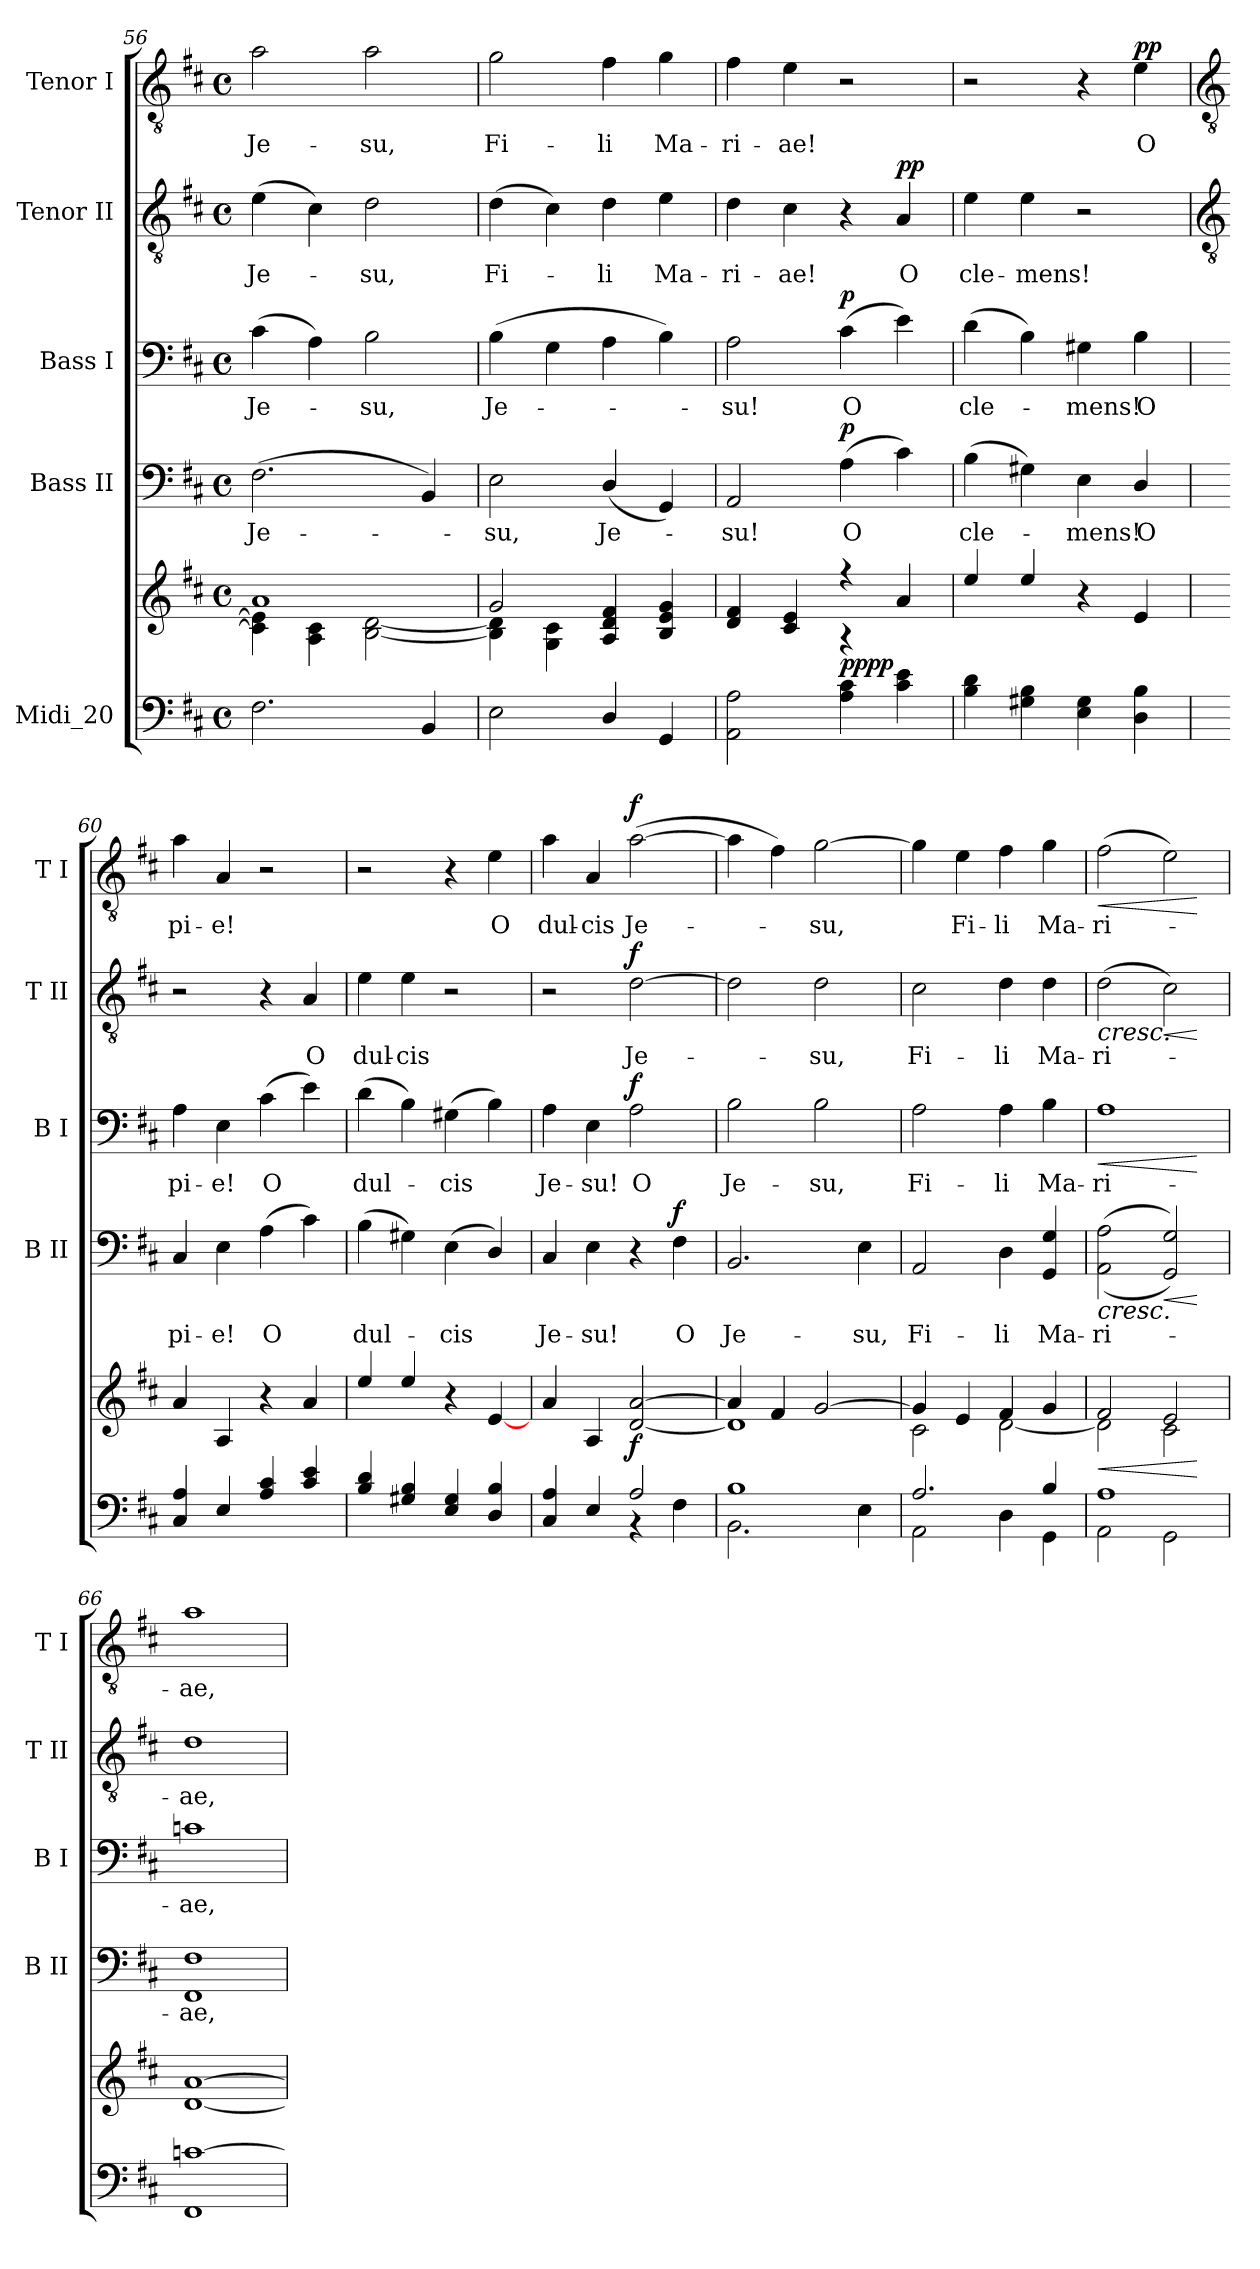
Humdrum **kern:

**kern	**kern	**dynam	**kern	**text	**dynam	**kern	**text	**dynam	**kern	**text	**dynam	**kern	**text	**dynam
*part5	*part5	*part5	*part4	*part4	*part4	*part3	*part3	*part3	*part2	*part2	*part2	*part1	*part1	*part1
*staff6	*staff5	*staff5/6	*staff4	*staff4	*staff4	*staff3	*staff3	*staff3	*staff2	*staff2	*staff2	*staff1	*staff1	*staff1
*I"Midi_20	*	*	*I"Bass II	*	*	*I"Bass I	*	*	*I"Tenor II	*	*	*I"Tenor I	*	*
*	*	*	*I'B II	*	*	*I'B I	*	*	*I'T II	*	*	*I'T I	*	*
*clefF4	*clefG2	*	*clefF4	*	*	*clefF4	*	*	*clefGv2	*	*	*clefGv2	*	*
*k[f#c#]	*k[f#c#]	*	*k[f#c#]	*	*	*k[f#c#]	*	*	*k[f#c#]	*	*	*k[f#c#]	*	*
*D:	*D:	*	*D:	*	*	*D:	*	*	*D:	*	*	*D:	*	*
*M4/4	*M4/4	*	*M4/4	*	*	*M4/4	*	*	*M4/4	*	*	*M4/4	*	*
*met(c)	*met(c)	*	*met(c)	*	*	*met(c)	*	*	*met(c)	*	*	*met(c)	*	*
=56	=56	=56	=56	=56	=56	=56	=56	=56	=56	=56	=56	=56	=56	=56
*	*^	*	*	*	*	*	*	*	*	*	*	*	*	*
!	!	!	!	!	!LO:LY:b	!	!	!LO:LY:b	!	!	!LO:LY:b	!	!	!LO:LY:b	!
2.F#	1a/	4c#\] 4e\]	.	(<2.F#	Je-	.	(>4c#	Je-	.	(>4e	Je-	.	2a	Je-	.
.	.	4A\ 4c#\	.	.	.	.	4A)	.	.	4c#)	.	.	.	.	.
!	!	!	!	!	!	!	!	!LO:LY:b	!	!	!LO:LY:b	!	!	!LO:LY:b	!
.	.	[2B\ [2d\	.	.	.	.	2B	su,	.	2d	su,	.	2a	-su,	.
4BB	.	.	.	4BB)	.	.	.	.	.	.	.	.	.	.	.
=57	=57	=57	=57	=57	=57	=57	=57	=57	=57	=57	=57	=57	=57	=57	=57
!	!	!	!	!	!LO:LY:b	!	!	!LO:LY:b	!	!	!LO:LY:b	!	!	!LO:LY:b	!
2E	2g/	4B\] 4d\]	.	2E	su,	.	(>4B	Je-	.	(>4d	Fi-	.	2g	Fi-	.
.	.	4G\ 4c#\	.	.	.	.	4G	.	.	4c#)	.	.	.	.	.
!	!	!	!	!	!LO:LY:b	!	!	!	!	!	!LO:LY:b	!	!	!LO:LY:b	!
4D/	4A/ 4d/ 4f#/	2ryy	.	(4D/	Je-	.	4A	.	.	4d	li	.	4f#	-li	.
!	!	!	!	!	!	!	!	!	!	!	!LO:LY:b	!	!	!LO:LY:b	!
4GG	4B/ 4e/ 4g/	.	.	4GG)	.	.	4B)	.	.	4e	Ma-	.	4g	Ma-	.
=58	=58	=58	=58	=58	=58	=58	=58	=58	=58	=58	=58	=58	=58	=58	=58
!	!	!	!	!	!LO:LY:b	!	!	!LO:LY:b	!	!	!LO:LY:b	!	!	!LO:LY:b	!
2AA 2A	4d/ 4f#/	2ryy	.	2AA	su!	.	2A	su!	.	4d	-ri-	.	4f#	-ri-	.
!	!	!	!	!	!	!	!	!	!	!	!LO:LY:b	!	!	!LO:LY:b	!
.	4c#/ 4e/	.	.	.	.	.	.	.	.	4c#	-ae!	.	4e	-ae!	.
!	!	!	!LO:DY:b	!	!LO:LY:b	!	!	!LO:LY:b	!	!	!	!	!	!	!
!	!	!	!LO:DY:n=1:b	!	!	!LO:DY:b	!	!	!LO:DY:b	!	!	!	!	!	!
4A 4c#	4r	4r	pp pp	(>4A	O	p	(>4c#	O	p	4r	.	.	2r	.	.
!	!	!	!	!	!	!	!	!	!	!	!LO:LY:b	!LO:DY:b	!	!	!
4c# 4e	4a/	4ryy	.	4c#)	.	.	4e)	.	.	4A	O	pp	.	.	.
=59	=59	=59	=59	=59	=59	=59	=59	=59	=59	=59	=59	=59	=59	=59	=59
!	!	!	!	!	!LO:LY:b	!	!	!LO:LY:b	!	!	!LO:LY:b	!	!	!	!
4B 4d	4ee/	2ryy	.	(>4B	cle-	.	(>4d	cle-	.	4e	cle-	.	2r	.	.
!	!	!	!	!	!	!	!	!	!	!	!LO:LY:b	!	!	!	!
4G#X 4B	4ee/	.	.	4G#X)	.	.	4B)	.	.	4e	-mens!	.	.	.	.
!	!	!	!	!	!LO:LY:b	!	!	!LO:LY:b	!	!	!	!	!	!	!
4E 4G#	4r	2ryy	.	4E	mens!	.	4G#X	mens!	.	2r	.	.	4r	.	.
!	!	!	!	!	!LO:LY:b	!	!	!LO:LY:b	!	!	!	!	!	!LO:LY:b	!LO:DY:b
4D 4B	4e/	.	.	4D/	O	.	4B	O	.	.	.	.	4e	O	pp
!!LO:LB:g=z
=60	=60	=60	=60	=60	=60	=60	=60	=60	=60	=60	=60	=60	=60	=60	=60
*	*	*	*	*	*	*	*	*	*	*clefGv2	*	*	*clefGv2	*	*
*^	*	*	*	*	*	*	*	*	*	*	*	*	*	*	*
!	!	!	!	!	!	!LO:LY:b	!	!	!LO:LY:b	!	!	!	!	!	!LO:LY:b	!
4C#/ 4A/	2ryy	4a/	2ryy	.	4C#	pi-	.	4A	pi-	.	2r	.	.	4a	pi-	.
!	!	!	!	!	!	!LO:LY:b	!	!	!LO:LY:b	!	!	!	!	!	!LO:LY:b	!
4E/	.	4A/	.	.	4E	-e!	.	4E	-e!	.	.	.	.	4A	-e!	.
!	!	!	!	!	!	!LO:LY:b	!	!	!LO:LY:b	!	!	!	!	!	!	!
4A/ 4c#/	2ryy	4r	2ryy	.	(>4A	O	.	(>4c#	O	.	4r	.	.	2r	.	.
!	!	!	!	!	!	!	!	!	!	!	!	!LO:LY:b	!	!	!	!
4c#/ 4e/	.	4a/	.	.	4c#)	.	.	4e)	.	.	4A	O	.	.	.	.
=61	=61	=61	=61	=61	=61	=61	=61	=61	=61	=61	=61	=61	=61	=61	=61	=61
!	!	!	!	!	!	!LO:LY:b	!	!	!LO:LY:b	!	!	!LO:LY:b	!	!	!	!
4B/ 4d/	2ryy	4ee/	2ryy	.	(>4B	dul-	.	(>4d	dul-	.	4e	dul-	.	2r	.	.
!	!	!	!	!	!	!	!	!	!	!	!	!LO:LY:b	!	!	!	!
4G#X/ 4B/	.	4ee/	.	.	4G#X)	.	.	4B)	.	.	4e	-cis	.	.	.	.
!	!	!	!	!	!	!LO:LY:b	!	!	!LO:LY:b	!	!	!	!	!	!	!
4E/ 4G#/	2ryy	4r	2ryy	.	(<4E	cis	.	(>4G#X	cis	.	2r	.	.	4r	.	.
!	!	!	!	!	!	!	!	!	!	!	!	!	!	!	!LO:LY:b	!
4D/ 4B/	.	[4e/	.	.	4D/)	.	.	4B)	.	.	.	.	.	4e	O	.
=62	=62	=62	=62	=62	=62	=62	=62	=62	=62	=62	=62	=62	=62	=62	=62	=62
!	!	!	!	!	!	!LO:LY:b	!	!	!LO:LY:b	!	!	!	!	!	!LO:LY:b	!
4C#/ 4A/	2ryy	4a/	2ryy	.	4C#	Je-	.	4A	Je-	.	2r	.	.	4a	dul-	.
!	!	!	!	!	!	!LO:LY:b	!	!	!LO:LY:b	!	!	!	!	!	!LO:LY:b	!
4E/	.	4A/	.	.	4E	-su!	.	4E	-su!	.	.	.	.	4A	-cis	.
!	!	!	!	!LO:DY:a=2	!	!	!	!	!LO:LY:b	!LO:DY:b	!	!LO:LY:b	!LO:DY:b	!	!LO:LY:b	!LO:DY:b
2A/	4r	[2d/ [2a/	2ryy	f	4r	.	.	2A	O	f	[2d	Je-	f	(>[2a	Je-	f
!	!	!	!	!	!	!LO:LY:b	!LO:DY:b	!	!	!	!	!	!	!	!	!
.	4F#\	.	.	.	4F#	O	f	.	.	.	.	.	.	.	.	.
=63	=63	=63	=63	=63	=63	=63	=63	=63	=63	=63	=63	=63	=63	=63	=63	=63
!	!	!	!	!	!	!LO:LY:b	!	!	!LO:LY:b	!	!	!	!	!	!	!
1B/	2.BB\	4a/]	1d\]	.	2.BB	Je-	.	2B	Je-	.	2d]	.	.	4a]	.	.
.	.	4f#/	.	.	.	.	.	.	.	.	.	.	.	4f#)	.	.
!	!	!	!	!	!	!	!	!	!LO:LY:b	!	!	!LO:LY:b	!	!	!LO:LY:b	!
.	.	[2g/	.	.	.	.	.	2B	-su,	.	2d	su,	.	[2g	su,	.
!	!	!	!	!	!	!LO:LY:b	!	!	!	!	!	!	!	!	!	!
.	4E\	.	.	.	4E	-su,	.	.	.	.	.	.	.	.	.	.
=64	=64	=64	=64	=64	=64	=64	=64	=64	=64	=64	=64	=64	=64	=64	=64	=64
!	!	!	!	!	!	!LO:LY:b	!	!	!LO:LY:b	!	!	!LO:LY:b	!	!	!	!
2.A/	2AA\	4g/]	2c#\	.	2AA	Fi-	.	2A	Fi-	.	2c#	Fi-	.	4g]	.	.
!	!	!	!	!	!	!	!	!	!	!	!	!	!	!	!LO:LY:b	!
.	.	4e/	.	.	.	.	.	.	.	.	.	.	.	4e	Fi-	.
!	!	!	!	!	!	!LO:LY:b	!	!	!LO:LY:b	!	!	!LO:LY:b	!	!	!LO:LY:b	!
.	4D\	4f#/	[2d\	.	4D	-li	.	4A	-li	.	4d	-li	.	4f#	-li	.
!	!	!	!	!	!	!LO:LY:b	!	!	!LO:LY:b	!	!	!LO:LY:b	!	!	!LO:LY:b	!
4B/	4GG\	4g/	.	.	4GG 4G	Ma-	.	4B	Ma-	.	4d	Ma-	.	4g	Ma-	.
=65	=65	=65	=65	=65	=65	=65	=65	=65	=65	=65	=65	=65	=65	=65	=65	=65
!	!	!	!	!LO:HP:b	!	!LO:LY:b	!LO:HP:b	!	!LO:LY:b	!LO:HP:b	!	!LO:LY:b	!LO:HP:b	!	!LO:LY:b	!LO:HP:b
1A/	2AA\	2f#/	2d\]	<	(<(<2AA 2A	-ri-	<	1A	-ri-	<	(>2d	-ri-	<	(>2f#	-ri-	<
!	!	!	!	!	!	!	!LO:HP:b	!	!	!	!	!	!LO:HP:b	!	!	!
.	2GG\	2e/	2c#\	.	2GG 2G))	.	<	.	.	.	2c#)	.	<	2e)	.	.
*v	*v	*	*	*	*	*	*	*	*	*	*	*	*	*	*	*
*	*v	*v	*	*	*	*	*	*	*	*	*	*	*	*	*
.	.	[	.	.	[	.	.	[	.	.	[	.	.	[
=66	=66	=66	=66	=66	=66	=66	=66	=66	=66	=66	=66	=66	=66	=66
*^	*^	*	*	*	*	*	*	*	*	*	*	*	*	*
!	!	!	!	!	!	!LO:LY:b	!	!	!LO:LY:b	!	!	!LO:LY:b	!	!	!LO:LY:b	!
[1cn/	1FF#\	[1a/	[1d\	.	1FF# 1F#	ae,	.	1cn	-ae,	.	1d	ae,	.	1a	ae,	.
*v	*v	*	*	*	*	*	*	*	*	*	*	*	*	*	*	*
*	*v	*v	*	*	*	*	*	*	*	*	*	*	*	*	*
.	.	.	.	.	[	.	.	.	.	.	[	.	.	.
=	=	=	=	=	=	=	=	=	=	=	=	=	=	=
*-	*-	*-	*-	*-	*-	*-	*-	*-	*-	*-	*-	*-	*-	*-
